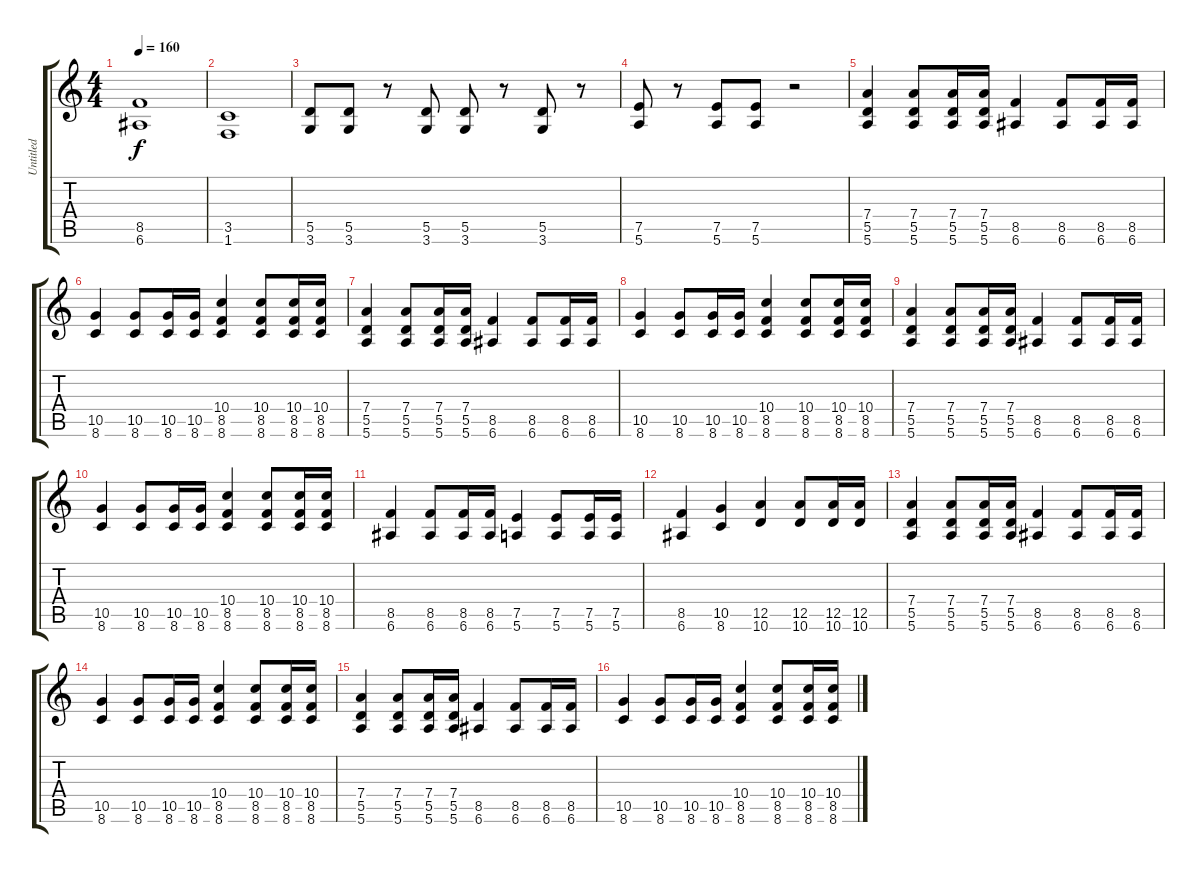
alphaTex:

\track ("Untitled" "Untitled") {instrument distortionguitar}
\staff {score tabs}
\tuning (E4 B3 G3 D3 A2 E2) {hide}
\ts (4 4)
\tempo 160
\clef g2
\ks c
(8.5 6.6).1{dy f} |
(3.5 1.6).1 |
(5.5 3.6).8 (5.5 3.6).8 r.8 (5.5 3.6).8 (5.5 3.6).8 r.8 (5.5 3.6).8 r.8 |
(7.5 5.6).8 r.8 (7.5 5.6).8 (7.5 5.6).8 r.2 |
(7.4 5.5 5.6).4 (7.4 5.5 5.6).8 (7.4 5.5 5.6).16 (7.4 5.5 5.6).16 (8.5 6.6).4 (8.5 6.6).8 (8.5 6.6).16 (8.5 6.6).16 |
(10.5 8.6).4 (10.5 8.6).8 (10.5 8.6).16 (10.5 8.6).16 (10.4 8.5 8.6).4 (10.4 8.5 8.6).8 (10.4 8.5 8.6).16 (10.4 8.5 8.6).16 |
(7.4 5.5 5.6).4 (7.4 5.5 5.6).8 (7.4 5.5 5.6).16 (7.4 5.5 5.6).16 (8.5 6.6).4 (8.5 6.6).8 (8.5 6.6).16 (8.5 6.6).16 |
(10.5 8.6).4 (10.5 8.6).8 (10.5 8.6).16 (10.5 8.6).16 (10.4 8.5 8.6).4 (10.4 8.5 8.6).8 (10.4 8.5 8.6).16 (10.4 8.5 8.6).16 |
(7.4 5.5 5.6).4 (7.4 5.5 5.6).8 (7.4 5.5 5.6).16 (7.4 5.5 5.6).16 (8.5 6.6).4 (8.5 6.6).8 (8.5 6.6).16 (8.5 6.6).16 |
(10.5 8.6).4 (10.5 8.6).8 (10.5 8.6).16 (10.5 8.6).16 (10.4 8.5 8.6).4 (10.4 8.5 8.6).8 (10.4 8.5 8.6).16 (10.4 8.5 8.6).16 |
(8.5 6.6).4 (8.5 6.6).8 (8.5 6.6).16 (8.5 6.6).16 (7.5 5.6).4 (7.5 5.6).8 (7.5 5.6).16 (7.5 5.6).16 |
(8.5 6.6).4 (10.5 8.6).4 (12.5 10.6).4 (12.5 10.6).8 (12.5 10.6).16 (12.5 10.6).16 |
(7.4 5.5 5.6).4 (7.4 5.5 5.6).8 (7.4 5.5 5.6).16 (7.4 5.5 5.6).16 (8.5 6.6).4 (8.5 6.6).8 (8.5 6.6).16 (8.5 6.6).16 |
(10.5 8.6).4 (10.5 8.6).8 (10.5 8.6).16 (10.5 8.6).16 (10.4 8.5 8.6).4 (10.4 8.5 8.6).8 (10.4 8.5 8.6).16 (10.4 8.5 8.6).16 |
(7.4 5.5 5.6).4 (7.4 5.5 5.6).8 (7.4 5.5 5.6).16 (7.4 5.5 5.6).16 (8.5 6.6).4 (8.5 6.6).8 (8.5 6.6).16 (8.5 6.6).16 |
(10.5 8.6).4 (10.5 8.6).8 (10.5 8.6).16 (10.5 8.6).16 (10.4 8.5 8.6).4 (10.4 8.5 8.6).8 (10.4 8.5 8.6).16 (10.4 8.5 8.6).16
